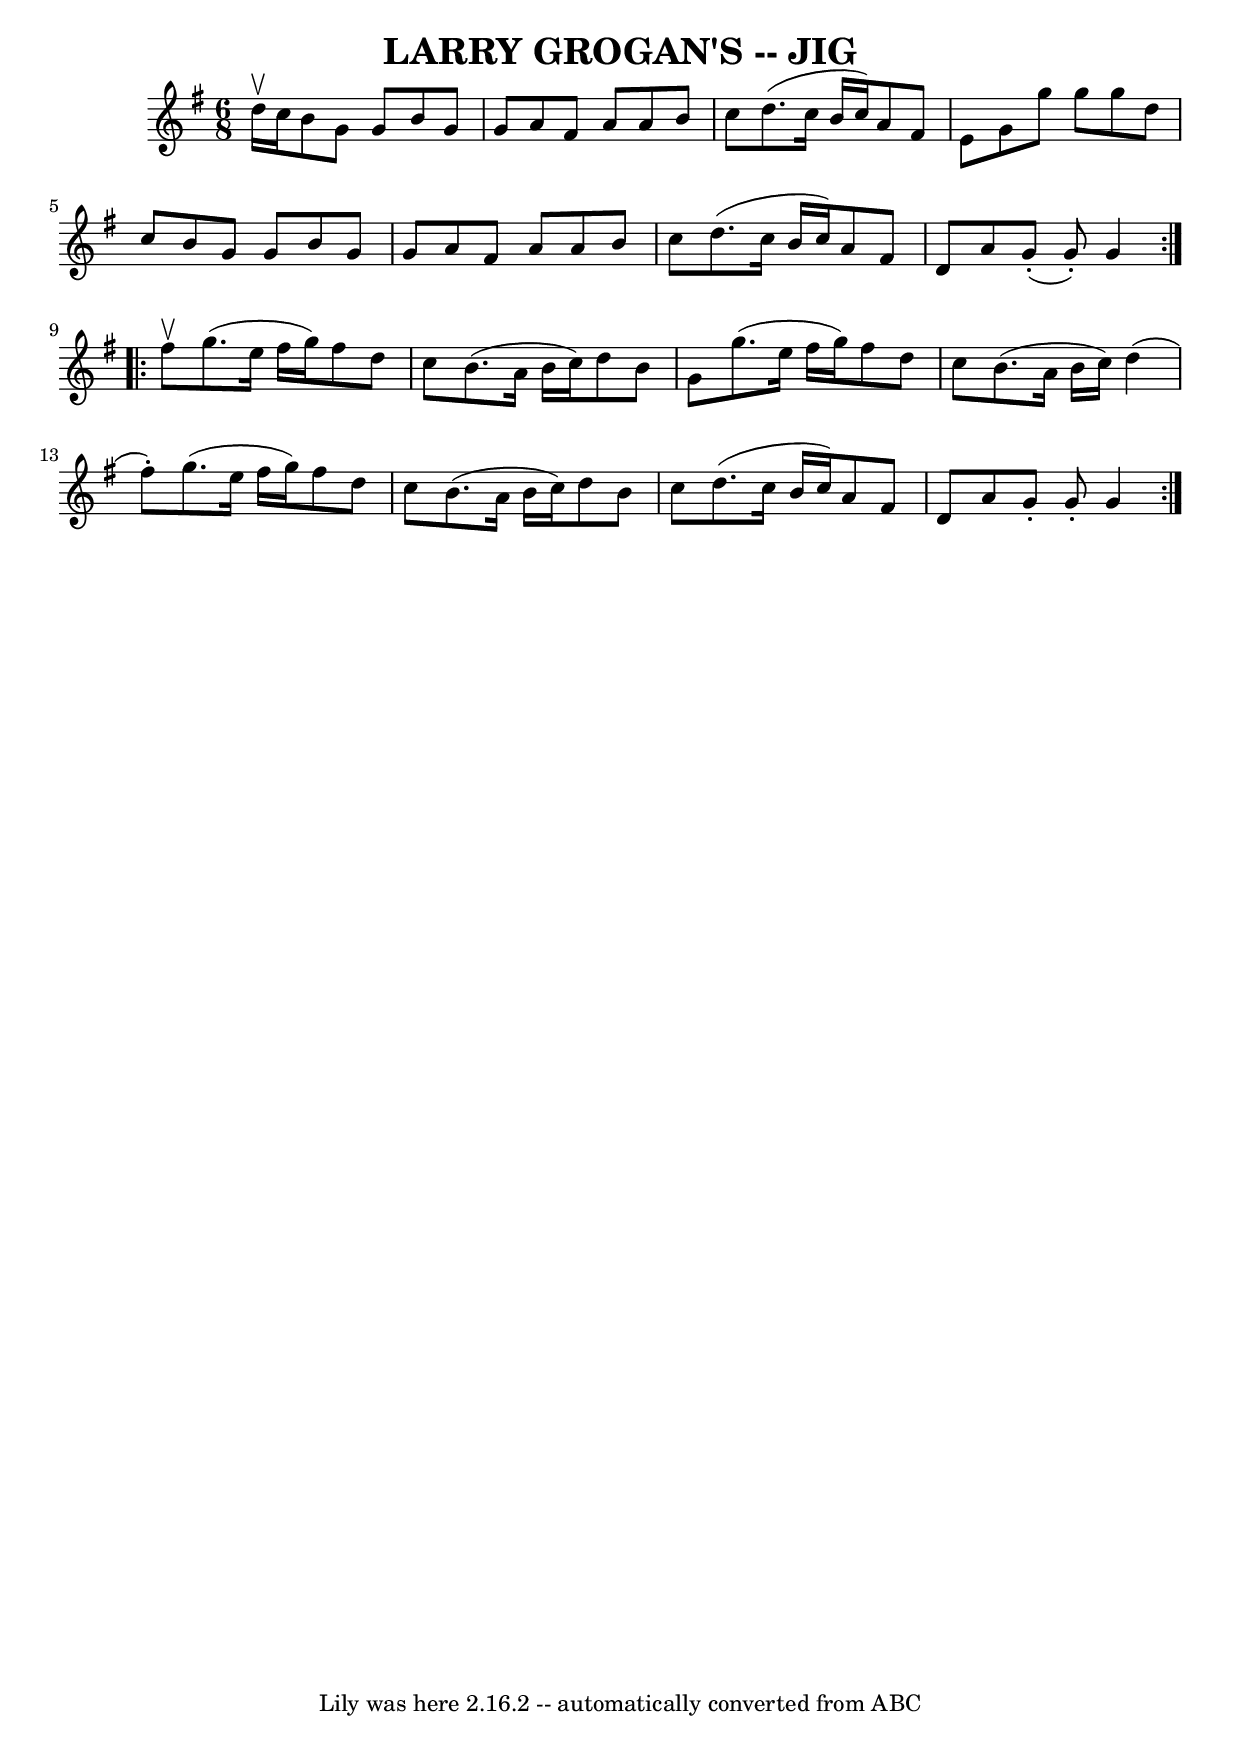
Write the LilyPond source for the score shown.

\version "2.7.40"
\include "Mammoth.ily"
\header {
	%% book = "Ryan's Mammoth Collection"
	crossRefNumber = "1"
	footnotes = ""
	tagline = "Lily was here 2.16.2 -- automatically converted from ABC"
	title = "LARRY GROGAN'S -- JIG"
}
voicedefault =  {


\repeat volta 2 {
\time 6/8 
\key g \major d''16^\upbow c''16  |
 b'8 g'8 g'8   
 b'8 g'8 g'8  |
 a'8 fis'8 a'8 a'8 b'8 c''8  
|
 d''8. (c''16 b'16 c''16) a'8 fis'8 e'8  |
 
 g'8 g''8 g''8 g''8 d''8 c''8  |
 b'8 g'8 g'8   
 b'8 g'8 g'8  |
 a'8 fis'8 a'8 a'8 b'8 c''8  
|
 d''8. (c''16 b'16 c''16) a'8 fis'8 d'8  |
 
 a'8 g'8 (-. g'8 -.) g'4  } \repeat volta 2 { fis''8^\upbow 
|
 g''8. (e''16 fis''16 g''16) fis''8 d''8 c''8  
|
 b'8. (a'16 b'16 c''16) d''8 b'8 g'8  |
   
g''8. (e''16 fis''16 g''16) fis''8 d''8 c''8  |
   
b'8. (a'16 b'16 c''16) d''4 (fis''8 -.) |
 g''8. (
 e''16 fis''16 g''16) fis''8 d''8 c''8  |
 b'8. (
a'16 b'16 c''16) d''8 b'8 c''8  |
 d''8. (c''16    
b'16 c''16) a'8 fis'8 d'8  |
 a'8 g'8 -. g'8 -.   
g'4  }   
}

\score{
    <<

	\context Staff="default"
	{
	    \voicedefault 
	}

    >>
	\layout {
	}
	\midi {}
}
